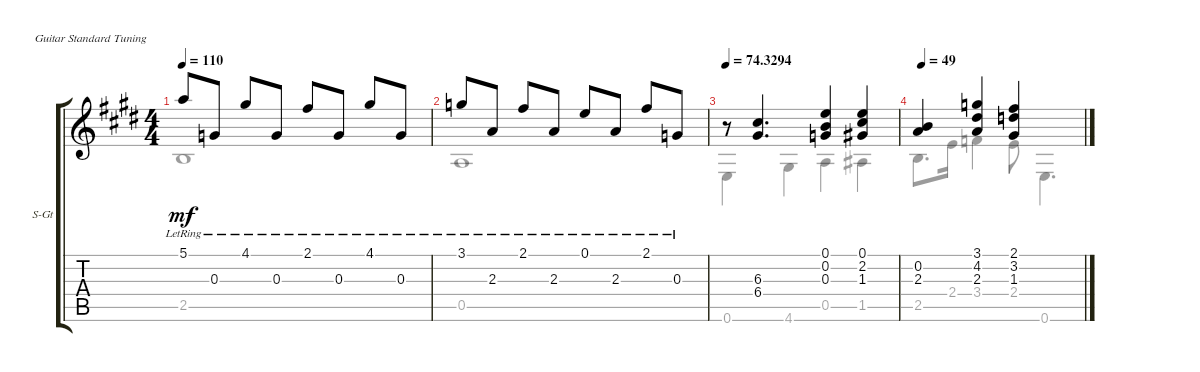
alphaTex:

\defaultSystemsLayout 4
\bracketExtendMode groupsimilarinstruments
\firstSystemTrackNameOrientation horizontal
\otherSystemsTrackNameOrientation horizontal
\track ("Steel Guitar" "S-Gt") {instrument acousticguitarsteel}
\staff {score tabs}
\tuning (E4 B3 G3 D3 A2 E2)
\voice
\ts (4 4)
\tempo 110
\clef g2
\ks e
5.1{lr}.8{dy mf} 0.3{lr}.8 4.1{lr}.8 0.3{lr}.8 2.1{lr}.8 0.3{lr}.8 4.1{lr}.8 0.3{lr}.8 |
3.1{lr}.8 2.3{lr}.8 2.1{lr}.8 2.3{lr}.8 0.1{lr}.8 2.3{lr}.8 2.1{lr}.8 0.3{lr}.8 |
\tempo
74.3294 r.8 (6.4 6.3).4{d} (0.3 0.2 0.1).4 (0.1 2.2 1.3).4 |
\tempo 49
(2.3 0.2).4 (3.1 4.2 2.3).4 (1.3 3.2 2.1).4
\voice
\clef g2
\ottava regular
\simile none
\ks e
2.5.1{dy mf} |
0.5.1 |
0.6.4 4.6.4 0.5.4 1.5.4 |
2.5.8{d} 2.4.16 3.4.4 2.4.8 0.6.4{d}
